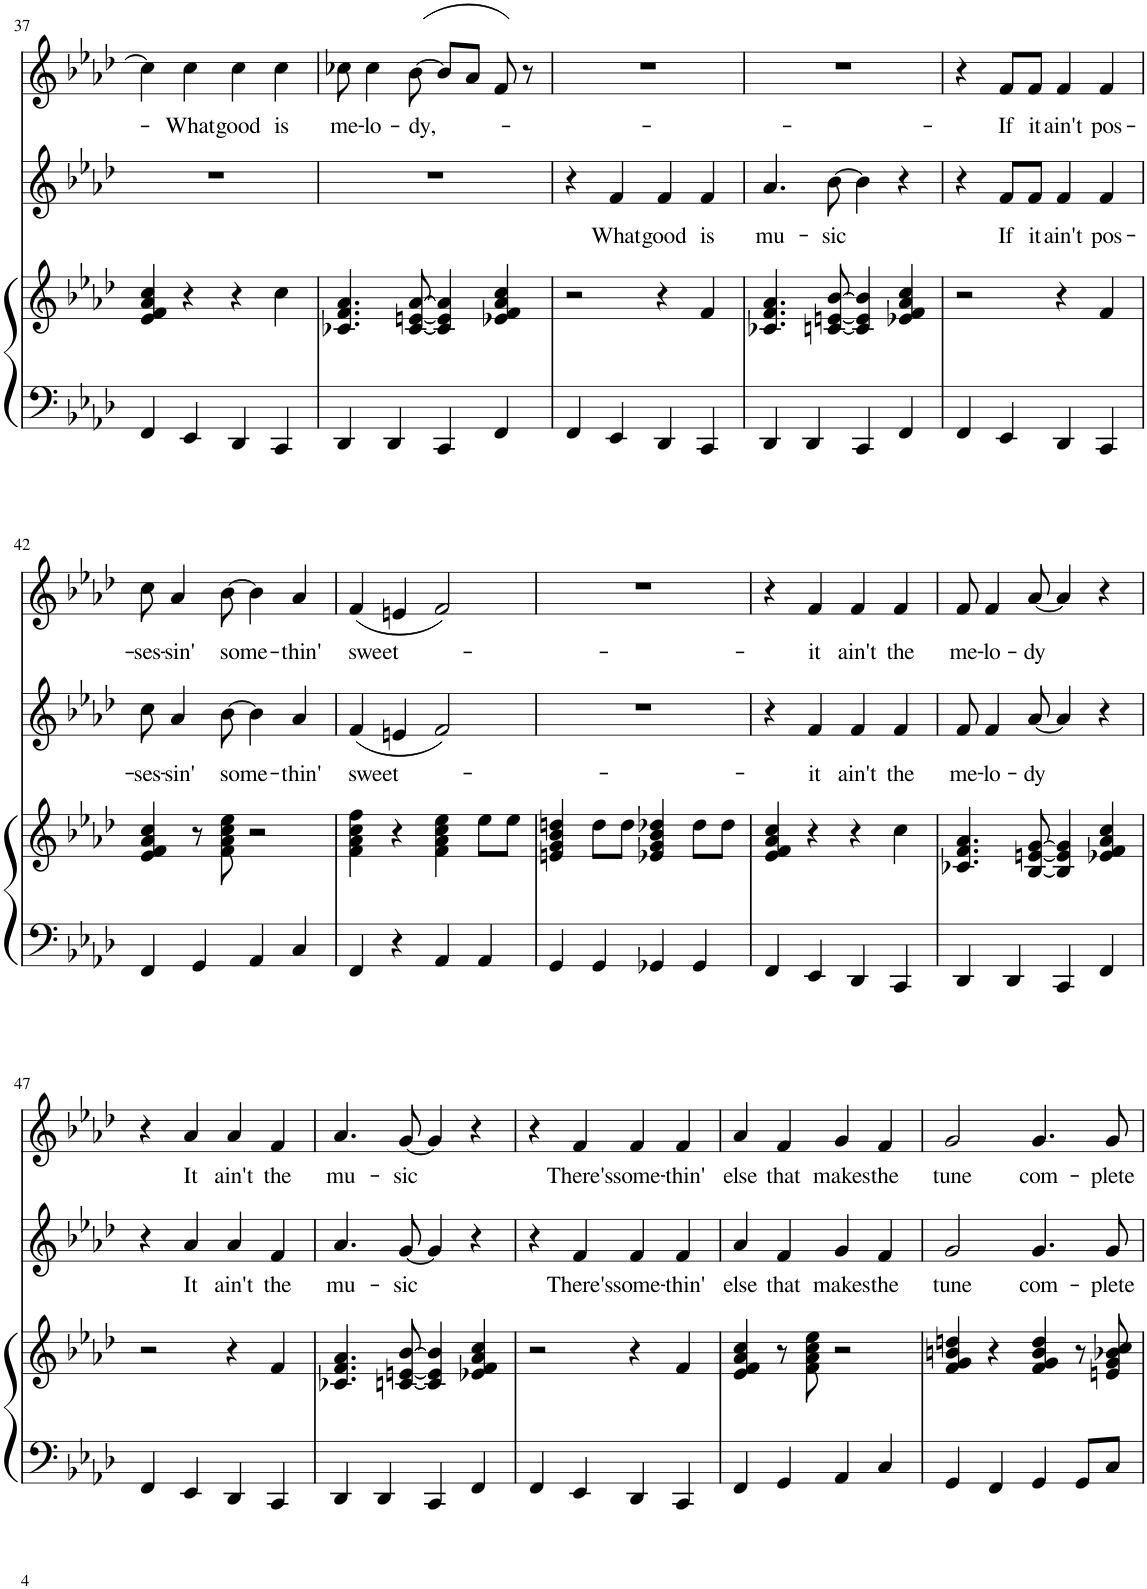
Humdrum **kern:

**kern	**kern	**kern	**text	**kern	**text
*part3	*part3	*part2	*part2	*part1	*part1
*staff4	*staff3	*staff2	*staff2	*staff1	*staff1
*I"Piano	*	*I"Alto	*	*I"Soprano	*
*I'Pno	*	*	*	*	*
!!LO:PB:g=z
*clefF4	*clefG2	*clefG2	*	*clefG2	*
*	*	*Trd1c2	*	*Trd1c2	*
*k[b-e-a-d-]	*k[b-e-a-d-]	*k[b-e-a-d-]	*	*k[b-e-a-d-]	*
*M4/4	*M4/4	*M4/4	*	*M4/4	*
=37	=37	=37	=37	=37	=37
4FF/	4e-/ 4f/ 4a-/ 4cc/	1r	.	4cc\]	.
!	!	!	!	!	!LO:LY:b
4EE-/	4r	.	.	4cc\	-What
!	!	!	!	!	!LO:LY:b
4DD-/	4r	.	.	4cc\	good
!	!	!	!	!	!LO:LY:b
4CC/	4cc\	.	.	4cc\	is
=38	=38	=38	=38	=38	=38
!	!	!	!	!	!LO:LY:b
4DD-/	4.c-X/ 4.f/ 4.a-/	1r	.	8cc-X\	me-
!	!	!	!	!	!LO:LY:b
.	.	.	.	4cc-\	-lo-
4DD-/	.	.	.	.	.
!	!	!	!	!	!LO:LY:b
.	[8c-/ [8en/ [8a-/	.	.	([8b-\	-dy,-
4CC/	4c-/] 4e/] 4a-/]	.	.	8b-/L]	.
.	.	.	.	8a-/J	.
4FF/	4e-X/ 4f/ 4a-/ 4cc/	.	.	8f/)	.
.	.	.	.	8r	.
=39	=39	=39	=39	=39	=39
4FF/	2r	4r	.	1r	.
!	!	!	!LO:LY:b	!	!
4EE-/	.	4f/	What	.	.
!	!	!	!LO:LY:b	!	!
4DD-/	4r	4f/	good	.	.
!	!	!	!LO:LY:b	!	!
4CC/	4f/	4f/	is	.	.
=40	=40	=40	=40	=40	=40
!	!	!	!LO:LY:b	!	!
4DD-/	4.c-X/ 4.f/ 4.a-/	4.a-/	mu-	1r	.
4DD-/	.	.	.	.	.
!	!	!	!LO:LY:b	!	!
.	[8cn/ [8en/ [8b-/	[8b-\	-sic	.	.
4CC/	4c/] 4e/] 4b-/]	4b-\]	.	.	.
4FF/	4e-X/ 4f/ 4a-/ 4cc/	4r	.	.	.
=41	=41	=41	=41	=41	=41
4FF/	2r	4r	.	4r	.
!	!	!	!LO:LY:b	!	!LO:LY:b
4EE-/	.	8f/L	If	8f/L	If
!	!	!	!LO:LY:b	!	!LO:LY:b
.	.	8f/J	it	8f/J	it
!	!	!	!LO:LY:b	!	!LO:LY:b
4DD-/	4r	4f/	ain't	4f/	ain't
!	!	!	!LO:LY:b	!	!LO:LY:b
4CC/	4f/	4f/	pos-	4f/	pos-
!!LO:LB:g=z
=42	=42	=42	=42	=42	=42
!	!	!	!LO:LY:b	!	!LO:LY:b
4FF/	4e-/ 4f/ 4a-/ 4cc/	8cc\	-ses-	8cc\	-ses-
!	!	!	!LO:LY:b	!	!LO:LY:b
.	.	4a-/	-sin'	4a-/	-sin'
4GG/	8r	.	.	.	.
!	!	!	!LO:LY:b	!	!LO:LY:b
.	8f\ 8a-\ 8cc\ 8ee-\	[8b-\	some-	[8b-\	some-
4AA-/	2r	4b-\]	.	4b-\]	.
!	!	!	!LO:LY:b	!	!LO:LY:b
4C/	.	4a-/	-thin'	4a-/	-thin'
=43	=43	=43	=43	=43	=43
!	!	!	!LO:LY:b	!	!LO:LY:b
4FF/	4f\ 4a-\ 4cc\ 4ff\	(4f/	sweet-	(4f/	sweet-
4r	4r	4en/	.	4en/	.
4AA-/	4f\ 4a-\ 4cc\ 4ee-\	2f/)	.	2f/)	.
4AA-/	8ee-\L	.	.	.	.
.	8ee-\J	.	.	.	.
=44	=44	=44	=44	=44	=44
4GG/	4en/ 4g/ 4b-/ 4ddn/	1r	.	1r	.
4GG/	8dd\L	.	.	.	.
.	8dd\J	.	.	.	.
4GG-X/	4e-X/ 4g/ 4b-/ 4dd-X/	.	.	.	.
4GG-/	8dd-\L	.	.	.	.
.	8dd-\J	.	.	.	.
=45	=45	=45	=45	=45	=45
4FF/	4e-/ 4f/ 4a-/ 4cc/	4r	.	4r	.
!	!	!	!LO:LY:b	!	!LO:LY:b
4EE-/	4r	4f/	it	4f/	it
!	!	!	!LO:LY:b	!	!LO:LY:b
4DD-/	4r	4f/	ain't	4f/	ain't
!	!	!	!LO:LY:b	!	!LO:LY:b
4CC/	4cc\	4f/	the	4f/	the
=46	=46	=46	=46	=46	=46
!	!	!	!LO:LY:b	!	!LO:LY:b
4DD-/	4.c-X/ 4.f/ 4.a-/	8f/	me-	8f/	me-
!	!	!	!LO:LY:b	!	!LO:LY:b
.	.	4f/	-lo-	4f/	-lo-
4DD-/	.	.	.	.	.
!	!	!	!LO:LY:b	!	!LO:LY:b
.	[8B-/ [8en/ [8g/	[8a-/	-dy	[8a-/	-dy
4CC/	4B-/] 4e/] 4g/]	4a-/]	.	4a-/]	.
4FF/	4e-X/ 4f/ 4a-/ 4cc/	4r	.	4r	.
!!LO:LB:g=z
=47	=47	=47	=47	=47	=47
4FF/	2r	4r	.	4r	.
!	!	!	!LO:LY:b	!	!LO:LY:b
4EE-/	.	4a-/	It	4a-/	It
!	!	!	!LO:LY:b	!	!LO:LY:b
4DD-/	4r	4a-/	ain't	4a-/	ain't
!	!	!	!LO:LY:b	!	!LO:LY:b
4CC/	4f/	4f/	the	4f/	the
=48	=48	=48	=48	=48	=48
!	!	!	!LO:LY:b	!	!LO:LY:b
4DD-/	4.c-X/ 4.f/ 4.a-/	4.a-/	mu-	4.a-/	mu-
4DD-/	.	.	.	.	.
!	!	!	!LO:LY:b	!	!LO:LY:b
.	[8cn/ [8en/ [8b-/	[8g/	-sic	[8g/	-sic
4CC/	4c/] 4e/] 4b-/]	4g/]	.	4g/]	.
4FF/	4e-X/ 4f/ 4a-/ 4cc/	4r	.	4r	.
=49	=49	=49	=49	=49	=49
4FF/	2r	4r	.	4r	.
!	!	!	!LO:LY:b	!	!LO:LY:b
4EE-/	.	4f/	There's	4f/	There's
!	!	!	!LO:LY:b	!	!LO:LY:b
4DD-/	4r	4f/	some-	4f/	some-
!	!	!	!LO:LY:b	!	!LO:LY:b
4CC/	4f/	4f/	-thin'	4f/	-thin'
=50	=50	=50	=50	=50	=50
!	!	!	!LO:LY:b	!	!LO:LY:b
4FF/	4e-/ 4f/ 4a-/ 4cc/	4a-/	else	4a-/	else
!	!	!	!LO:LY:b	!	!LO:LY:b
4GG/	8r	4f/	that	4f/	that
.	8f\ 8a-\ 8cc\ 8ee-\	.	.	.	.
!	!	!	!LO:LY:b	!	!LO:LY:b
4AA-/	2r	4g/	makes	4g/	makes
!	!	!	!LO:LY:b	!	!LO:LY:b
4C/	.	4f/	the	4f/	the
=51	=51	=51	=51	=51	=51
!	!	!	!LO:LY:b	!	!LO:LY:b
4GG/	4f/ 4g/ 4bn/ 4ddn/	2g/	tune	2g/	tune
4FF/	4r	.	.	.	.
!	!	!	!LO:LY:b	!	!LO:LY:b
4GG/	4f/ 4g/ 4b/ 4dd/	4.g/	com-	4.g/	com-
8GG/L	8r	.	.	.	.
!	!	!	!LO:LY:b	!	!LO:LY:b
8C/J	8en/ 8g/ 8b-X/ 8cc/	8g/	plete	8g/	plete
=	=	=	=	=	=
*-	*-	*-	*-	*-	*-
